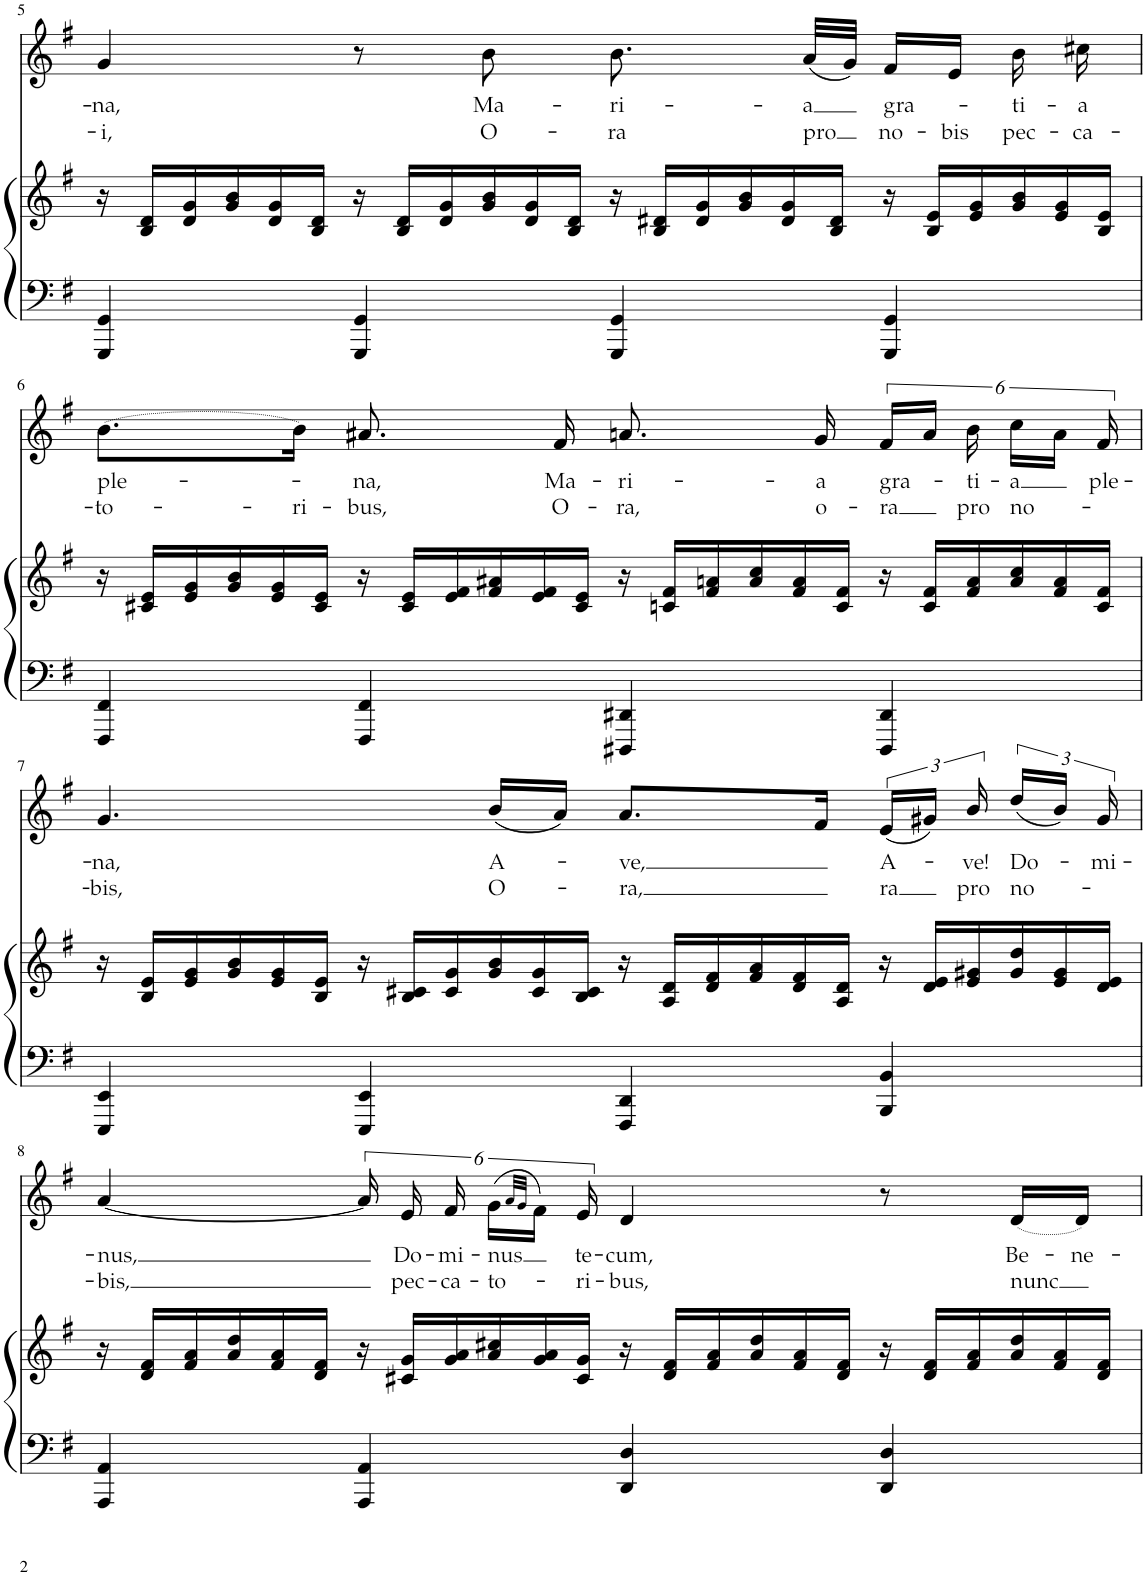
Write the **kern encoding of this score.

**kern	**kern	**kern	**text	**text
*part2	*part2	*part1	*part1	*part1
*staff3	*staff2	*staff1	*staff1	*staff1
*I"Piano	*	*I"Voice	*	*
*I'Pno	*	*	*	*
!!LO:PB:g=z
*clefF4	*clefG2	*clefG2	*	*
*k[f#]	*k[f#]	*k[f#]	*	*
*M4/4	*M4/4	*M4/4	*	*
*	*Xtuplet	*	*	*
=5	=5	=5	=5	=5
!	!	!	!LO:LY:b	!LO:LY:b
4GGG/ 4GG/	24r	4g/	-na,	-i,
.	24B/ 24d/LL	.	.	.
.	24d/ 24g/	.	.	.
.	24g/ 24b/	.	.	.
.	24d/ 24g/	.	.	.
.	24B/ 24d/JJ	.	.	.
4GGG/ 4GG/	24r	8r	.	.
.	24B/ 24d/LL	.	.	.
.	24d/ 24g/	.	.	.
!	!	!	!LO:LY:b	!LO:LY:b
.	24g/ 24b/	8b\	Ma-	O-
.	24d/ 24g/	.	.	.
.	24B/ 24d/JJ	.	.	.
!	!	!	!LO:LY:b	!LO:LY:b
4GGG/ 4GG/	24r	8.b\	-ri-	-ra
.	24B/ 24d#X/LL	.	.	.
.	24d#/ 24g/	.	.	.
.	24g/ 24b/	.	.	.
.	24d#/ 24g/	.	.	.
!	!	!	!LO:LY:b	!LO:LY:b
.	.	(32a/LLL	-a	pro
.	24B/ 24d#/JJ	.	.	.
.	.	32g/JJJ)	.	.
!	!	!	!LO:LY:b	!LO:LY:b
4GGG/ 4GG/	24r	16f#/LL	gra-	no-
.	24B/ 24e/LL	.	.	.
!	!	!	!	!LO:LY:b
.	.	16e/JJ	.	-bis
.	24e/ 24g/	.	.	.
!	!	!	!LO:LY:b	!LO:LY:b
.	24g/ 24b/	16b\	-ti-	pec-
.	24e/ 24g/	.	.	.
!	!	!	!LO:LY:b	!LO:LY:b
.	.	16cc#X\	-a	-ca-
.	24B/ 24e/JJ	.	.	.
!!LO:LB:g=z
=6	=6	=6	=6	=6
!	!	!LO:T:dot	!LO:LY:b	!LO:LY:b
4FFF#/ 4FF#/	24r	[8.b\L	ple-	-to-
.	24c#X/ 24e/LL	.	.	.
.	24e/ 24g/	.	.	.
.	24g/ 24b/	.	.	.
.	24e/ 24g/	.	.	.
!	!	!	!	!LO:LY:b
.	.	16b\Jk]	.	-ri-
.	24c#/ 24e/JJ	.	.	.
!	!	!	!LO:LY:b	!LO:LY:b
4FFF#/ 4FF#/	24r	8.a#X/	-na,	-bus,
.	24c#/ 24e/LL	.	.	.
.	24e/ 24f#/	.	.	.
.	24f#/ 24a#X/	.	.	.
.	24e/ 24f#/	.	.	.
!	!	!	!LO:LY:b	!LO:LY:b
.	.	16f#/	Ma-	O-
.	24c#/ 24e/JJ	.	.	.
!	!	!	!LO:LY:b	!LO:LY:b
4DDD#X/ 4DD#X/	24r	8.an/	-ri-	-ra,
.	24cn/ 24f#/LL	.	.	.
.	24f#/ 24an/	.	.	.
.	24a/ 24cc/	.	.	.
.	24f#/ 24a/	.	.	.
!	!	!	!LO:LY:b	!LO:LY:b
.	.	16g/	-a	o-
.	24c/ 24f#/JJ	.	.	.
!	!	!	!LO:LY:b	!LO:LY:b
4DDD#/ 4DD#/	24r	24f#/LL	gra-	-ra
.	24c/ 24f#/LL	24a/JJ	.	.
!	!	!	!LO:LY:b	!LO:LY:b
.	24f#/ 24a/	24b\	-ti-	pro
!	!	!	!LO:LY:b	!LO:LY:b
.	24a/ 24cc/	24cc\LL	-a	no-
.	24f#/ 24a/	24a\JJ	.	.
!	!	!	!LO:LY:b	!
.	24c/ 24f#/JJ	24f#/	ple-	.
!!LO:LB:g=z
=7	=7	=7	=7	=7
!	!	!	!LO:LY:b	!LO:LY:b
4EEE/ 4EE/	24r	4.g/	-na,	-bis,
.	24B/ 24e/LL	.	.	.
.	24e/ 24g/	.	.	.
.	24g/ 24b/	.	.	.
.	24e/ 24g/	.	.	.
.	24B/ 24e/JJ	.	.	.
4EEE/ 4EE/	24r	.	.	.
.	24B/ 24c#X/LL	.	.	.
.	24c#/ 24g/	.	.	.
!	!	!	!LO:LY:b	!LO:LY:b
.	24g/ 24b/	(16b/LL	A-	O-
.	24c#/ 24g/	.	.	.
.	.	16a/JJ)	.	.
.	24B/ 24c#/JJ	.	.	.
!	!	!	!LO:LY:b	!LO:LY:b
4FFF#/ 4DD/	24r	8.a/L	-ve,	-ra,
.	24A/ 24d/LL	.	.	.
.	24d/ 24f#/	.	.	.
.	24f#/ 24a/	.	.	.
.	24d/ 24f#/	.	.	.
.	.	16f#/Jk	.	.
.	24A/ 24d/JJ	.	.	.
!	!	!	!LO:LY:b	!LO:LY:b
4BBB/ 4BB/	24r	(24e/LL	A-	ra
.	24d/ 24e/LL	24g#X/JJ)	.	.
!	!	!	!LO:LY:b	!LO:LY:b
.	24e/ 24g#X/	24b/	-ve!	pro
!	!	!	!LO:LY:b	!LO:LY:b
.	24g#/ 24dd/	(24dd/LL	Do-	no-
.	24e/ 24g#/	24b/JJ)	.	.
!	!	!	!LO:LY:b	!
.	24d/ 24e/JJ	24g#/	-mi-	.
!!LO:LB:g=z
=8	=8	=8	=8	=8
!	!	!	!LO:LY:b	!LO:LY:b
4AAA/ 4AA/	24r	[4a/	-nus,	-bis,
.	24d/ 24f#/LL	.	.	.
.	24f#/ 24a/	.	.	.
.	24a/ 24dd/	.	.	.
.	24f#/ 24a/	.	.	.
.	24d/ 24f#/JJ	.	.	.
4AAA/ 4AA/	24r	24a/]	.	.
!	!	!	!LO:LY:b	!LO:LY:b
.	24c#X/ 24g/LL	24e/	Do-	pec-
!	!	!	!LO:LY:b	!LO:LY:b
.	24g/ 24a/	24f#/	-mi-	-ca-
!	!	!	!LO:LY:b	!LO:LY:b
.	24a/ 24cc#X/	(24g\LL	-nus	-to-
.	.	32qa/LLL	.	.
.	.	32qg/JJJ	.	.
.	24g/ 24a/	24f#\JJ)	.	.
!	!	!	!LO:LY:b	!LO:LY:b
.	24c#/ 24g/JJ	24e/	te-	-ri-
!	!	!	!LO:LY:b	!LO:LY:b
4DD/ 4D/	24r	4d/	-cum,	-bus,
.	24d/ 24f#/LL	.	.	.
.	24f#/ 24a/	.	.	.
.	24a/ 24dd/	.	.	.
.	24f#/ 24a/	.	.	.
.	24d/ 24f#/JJ	.	.	.
4DD/ 4D/	24r	8r	.	.
.	24d/ 24f#/LL	.	.	.
.	24f#/ 24a/	.	.	.
!	!	!LO:T:dot	!LO:LY:b	!LO:LY:b
.	24a/ 24dd/	[16d/LL	Be-	nunc
.	24f#/ 24a/	.	.	.
!	!	!	!LO:LY:b	!
.	.	16d/JJ]	-ne-	.
.	24d/ 24f#/JJ	.	.	.
=	=	=	=	=
*-	*-	*-	*-	*-
